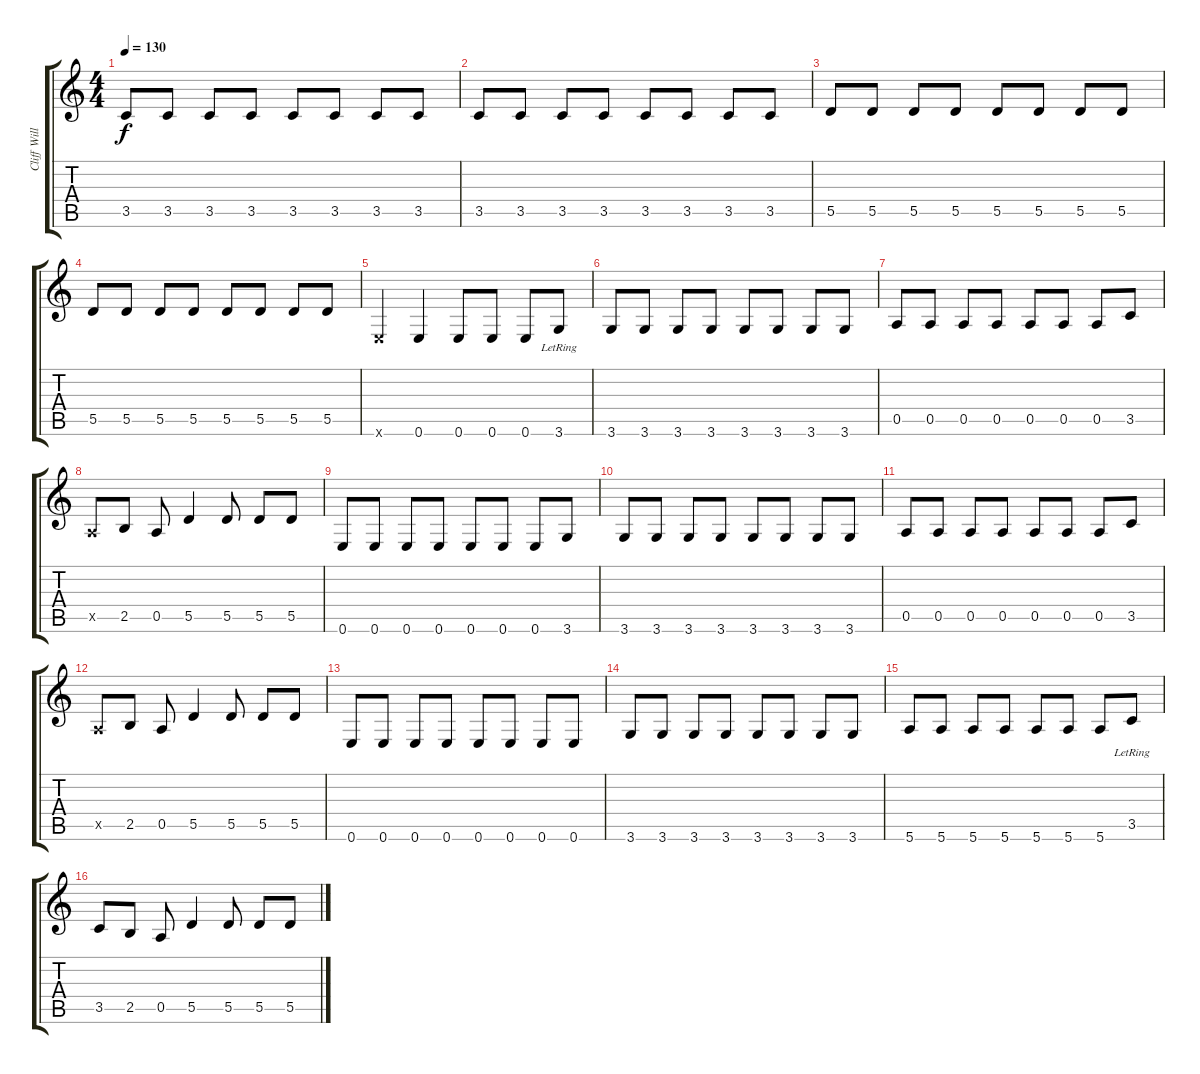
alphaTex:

\track ("Cliff Williams" "Cliff Will") {instrument electricbasspick}
\staff {score tabs}
\tuning (E4 B3 G3 D3 A2 E2) {hide}
\ts (4 4)
\tempo 130
\clef g2
\ks c
3.5.8{dy f} 3.5.8 3.5.8 3.5.8 3.5.8 3.5.8 3.5.8 3.5.8 |
3.5.8 3.5.8 3.5.8 3.5.8 3.5.8 3.5.8 3.5.8 3.5.8 |
5.5.8 5.5.8 5.5.8 5.5.8 5.5.8 5.5.8 5.5.8 5.5.8 |
5.5.8 5.5.8 5.5.8 5.5.8 5.5.8 5.5.8 5.5.8 5.5.8 |
0.6{x}.4 0.6.4 0.6.8 0.6.8 0.6.8 3.6{lr}.8 |
3.6.8 3.6.8 3.6.8 3.6.8 3.6.8 3.6.8 3.6.8 3.6.8 |
0.5.8 0.5.8 0.5.8 0.5.8 0.5.8 0.5.8 0.5.8 3.5.8 |
0.5{x}.8 2.5.8 0.5.8 5.5.4 5.5.8 5.5.8 5.5.8 |
0.6.8 0.6.8 0.6.8 0.6.8 0.6.8 0.6.8 0.6.8 3.6.8 |
3.6.8 3.6.8 3.6.8 3.6.8 3.6.8 3.6.8 3.6.8 3.6.8 |
0.5.8 0.5.8 0.5.8 0.5.8 0.5.8 0.5.8 0.5.8 3.5.8 |
0.5{x}.8 2.5.8 0.5.8 5.5.4 5.5.8 5.5.8 5.5.8 |
0.6.8 0.6.8 0.6.8 0.6.8 0.6.8 0.6.8 0.6.8 0.6.8 |
3.6.8 3.6.8 3.6.8 3.6.8 3.6.8 3.6.8 3.6.8 3.6.8 |
5.6.8 5.6.8 5.6.8 5.6.8 5.6.8 5.6.8 5.6.8 3.5{lr}.8 |
3.5.8 2.5.8 0.5.8 5.5.4 5.5.8 5.5.8 5.5.8
